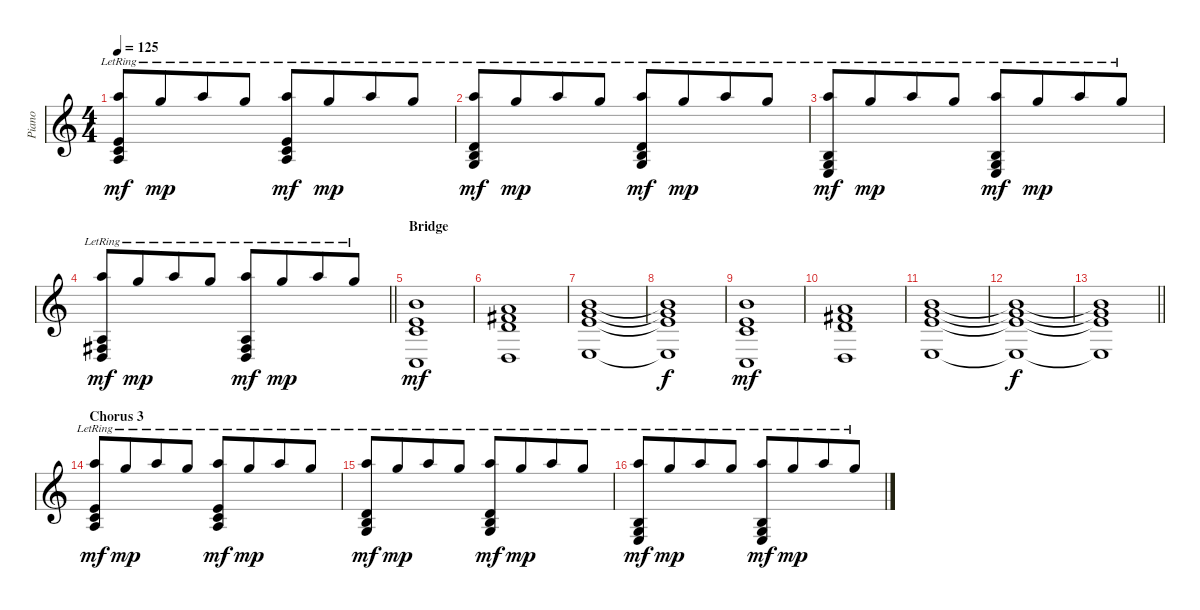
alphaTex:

\track ("Piano" "Piano") {instrument brightacousticpiano}
\staff {score}
\tuning (E4 B3 G3 D3 A2 E2) {hide}
\ts (4 4)
\tempo 125
\clef g2
\ks c
(17.1{lr} 9.3{lr} 10.4{lr} 12.5{lr}).8{dy mf} 15.1{lr}.8{dy mp beam merge} 17.1{lr}.8 15.1{lr}.8 (17.1{lr} 9.3{lr} 10.4{lr} 12.5{lr}).8{dy mf} 15.1{lr}.8{dy mp beam merge} 17.1{lr}.8 15.1{lr}.8 |
(17.1{lr} 7.3{lr} 9.4{lr} 10.5{lr}).8{dy mf} 15.1{lr}.8{dy mp beam merge} 17.1{lr}.8 15.1{lr}.8 (17.1{lr} 7.3{lr} 9.4{lr} 10.5{lr}).8{dy mf} 15.1{lr}.8{dy mp beam merge} 17.1{lr}.8 15.1{lr}.8 |
(17.1{lr} 4.3{lr} 5.4{lr} 7.5{lr}).8{dy mf} 15.1{lr}.8{dy mp beam merge} 17.1{lr}.8 15.1{lr}.8 (17.1{lr} 4.3{lr} 5.4{lr} 7.5{lr}).8{dy mf} 15.1{lr}.8{dy mp beam merge} 17.1{lr}.8 15.1{lr}.8 |
\barLineRight lightlight
(17.1{lr} 2.3{lr} 4.4{lr} 5.5{lr}).8{dy mf} 15.1{lr}.8{dy mp beam merge} 17.1{lr}.8 15.1{lr}.8 (17.1{lr} 2.3{lr} 4.4{lr} 5.5{lr}).8{dy mf} 15.1{lr}.8{dy mp beam merge} 17.1{lr}.8 15.1{lr}.8 |
\section ("" "Bridge")
(7.1 5.2 5.3 3.5).1{dy mf} |
(5.1 7.2 7.3 5.5).1 |
(7.1 8.2 9.3 7.5).1 |
(7.1{t} 8.2{t} 9.3{t} 7.5{t}).1{dy f} |
(7.1 5.2 5.3 3.5).1{dy mf} |
(5.1 7.2 7.3 5.5).1 |
(7.1 8.2 9.3 7.5).1 |
(7.1{t} 8.2{t} 9.3{t} 7.5{t}).1{dy f} |
\barLineRight lightlight
(7.1{t} 8.2{t} 9.3{t} 7.5{t}).1 |
\section ("" "Chorus 3")
(17.1{lr} 9.3{lr} 10.4{lr} 12.5{lr}).8{dy mf} 15.1{lr}.8{dy mp beam merge} 17.1{lr}.8 15.1{lr}.8 (17.1{lr} 9.3{lr} 10.4{lr} 12.5{lr}).8{dy mf} 15.1{lr}.8{dy mp beam merge} 17.1{lr}.8 15.1{lr}.8 |
(17.1{lr} 7.3{lr} 9.4{lr} 10.5{lr}).8{dy mf} 15.1{lr}.8{dy mp beam merge} 17.1{lr}.8 15.1{lr}.8 (17.1{lr} 7.3{lr} 9.4{lr} 10.5{lr}).8{dy mf} 15.1{lr}.8{dy mp beam merge} 17.1{lr}.8 15.1{lr}.8 |
(17.1{lr} 4.3{lr} 5.4{lr} 7.5{lr}).8{dy mf} 15.1{lr}.8{dy mp beam merge} 17.1{lr}.8 15.1{lr}.8 (17.1{lr} 4.3{lr} 5.4{lr} 7.5{lr}).8{dy mf} 15.1{lr}.8{dy mp beam merge} 17.1{lr}.8 15.1{lr}.8
